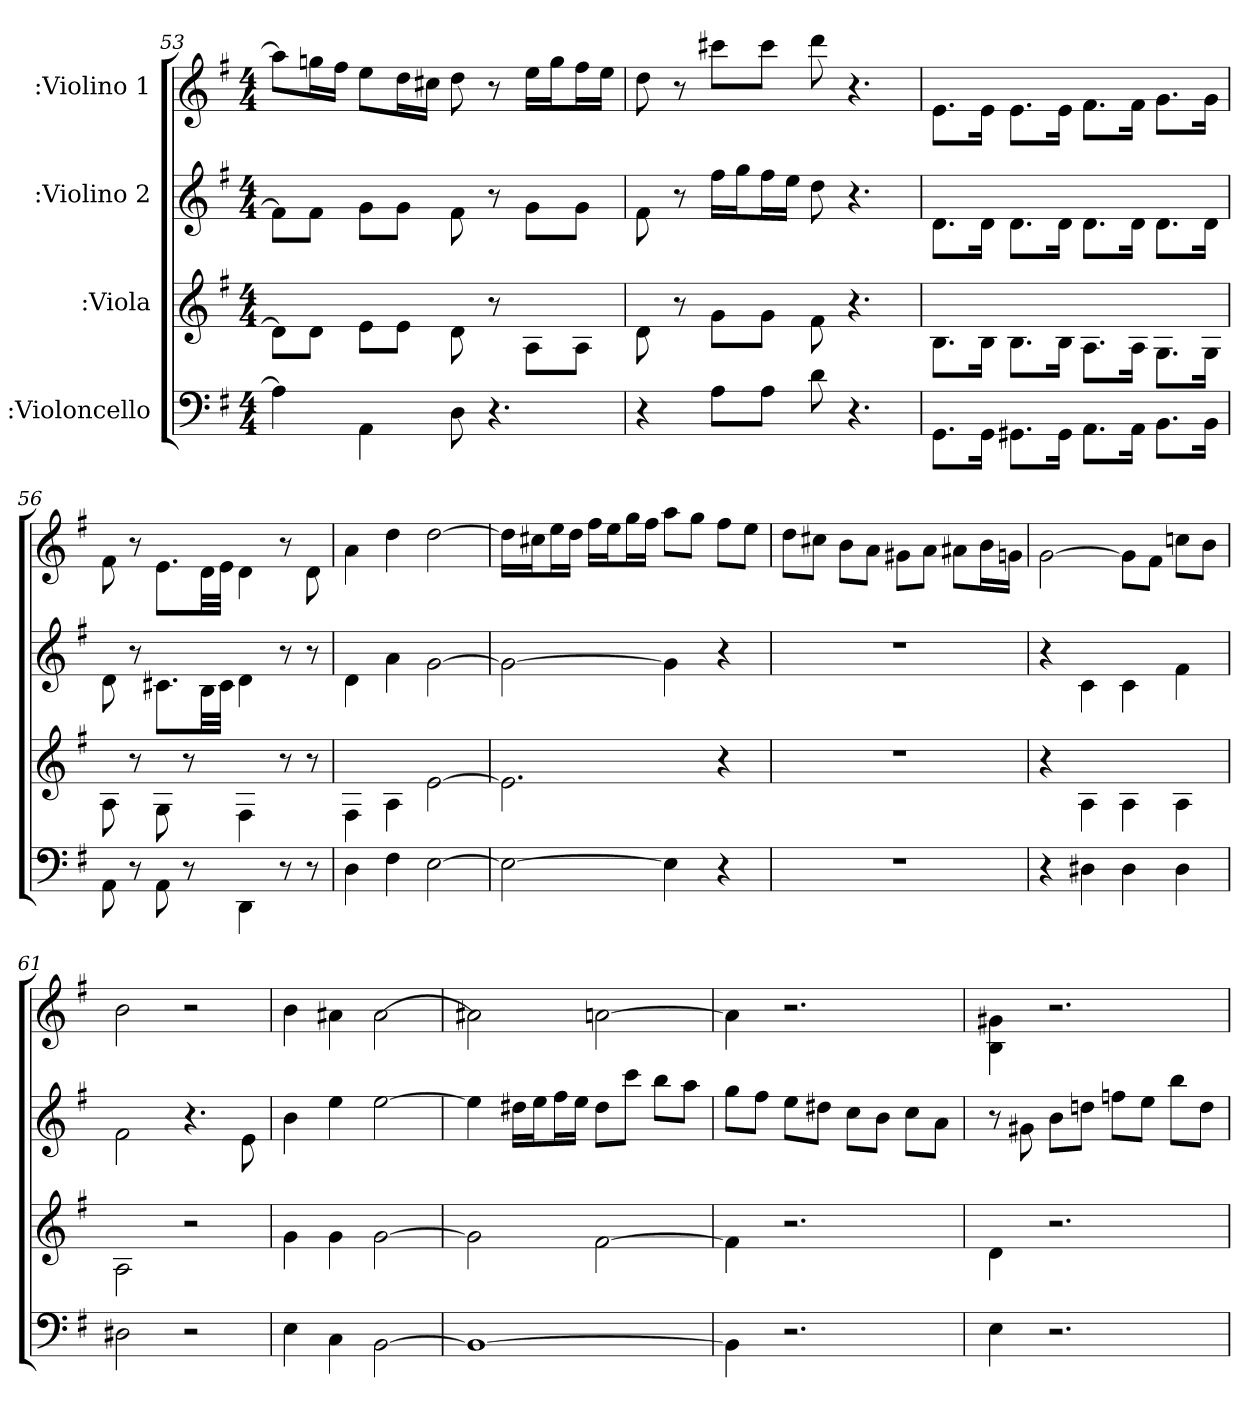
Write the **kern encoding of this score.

**kern	**kern	**kern	**kern
*part4	*part3	*part2	*part1
*staff4	*staff3	*staff2	*staff1
*I":Violoncello	*I":Viola	*I":Violino 2	*I":Violino 1
*k[f#]	*k[f#]	*k[f#]	*k[f#]
*G:	*G:	*G:	*G:
*M4/4	*M4/4	*M4/4	*M4/4
=53	=53	=53	=53
4A\]	8d\L]	8f#\L]	8aa\L]
.	8d\J	8f#\J	16ggn\L
.	.	.	16ff#\JJ
4AA\	8e\L	8g\L	8ee\L
.	8e\J	8g\J	16dd\L
.	.	.	16cc#X\JJ
8D\	8d\	8f#\	8dd\
4.r	8r	8r	8r
.	8A\L	8g\L	16ee\LL
.	.	.	16gg\J
.	8A\J	8g\J	16ff#\L
.	.	.	16ee\JJ
=54	=54	=54	=54
4r	8d\	8f#\	8dd\
.	8r	8r	8r
8A\L	8g\L	16ff#\LL	8ccc#X\L
.	.	16gg\J	.
8A\J	8g\J	16ff#\L	8ccc#\J
.	.	16ee\JJ	.
8d\	8f#\	8dd\	8ddd\
4.r	4.r	4.r	4.r
=55	=55	=55	=55
8.GG\L	8.B\L	8.d\L	8.e\L
16GG\Jk	16B\Jk	16d\Jk	16e\Jk
8.GG#X\L	8.B\L	8.d\L	8.e\L
16GG#\Jk	16B\Jk	16d\Jk	16e\Jk
8.AA\L	8.A\L	8.d\L	8.f#\L
16AA\Jk	16A\Jk	16d\Jk	16f#\Jk
8.BB\L	8.G\L	8.d\L	8.g\L
16BB\Jk	16G\Jk	16d\Jk	16g\Jk
=56	=56	=56	=56
8AA\	8A\	8d\	8f#\
8r	8r	8r	8r
8AA\	8G\	8.c#X\L	8.e\L
8r	8r	.	.
.	.	32B\LL	32d\LL
.	.	32c#\JJJ	32e\JJJ
4DD\	4F#\	4d\	4d\
8r	8r	8r	8r
8r	8r	8r	8d\
=57	=57	=57	=57
4D\	4F#\	4d\	4a\
4F#\	4A\	4a\	4dd\
[2E\	[2e\	[2g\	[2dd\
=58	=58	=58	=58
2E\_	2.e\]	2g\_	16dd\LL]
.	.	.	16cc#X\J
.	.	.	16ee\L
.	.	.	16dd\JJ
.	.	.	16ff#\LL
.	.	.	16ee\J
.	.	.	16gg\L
.	.	.	16ff#\JJ
4E\]	.	4g\]	8aa\L
.	.	.	8gg\J
4r	4r	4r	8ff#\L
.	.	.	8ee\J
=59	=59	=59	=59
1r	1r	1r	8dd\L
.	.	.	8cc#X\J
.	.	.	8b\L
.	.	.	8a\J
.	.	.	8g#X\L
.	.	.	8a\J
.	.	.	8a#X\L
.	.	.	16b\L
.	.	.	16gn\JJ
=60	=60	=60	=60
4r	4r	4r	[2g\
4D#X\	4A\	4c\	.
4D#\	4A\	4c\	8g\L]
.	.	.	8f#\J
4D#\	4A\	4f#\	8ccn\L
.	.	.	8b\J
=61	=61	=61	=61
2D#X\	2A\	2f#\	2b\
2r	2r	4.r	2r
.	.	8e\	.
=62	=62	=62	=62
4E\	4g\	4b\	4b\
4C\	4g\	4ee\	4a#X\
[2BB\	[2g\	[2ee\	[2a#\
=63	=63	=63	=63
1BB\_	2g\]	4ee\]	2a#X\]
.	.	16dd#X\LL	.
.	.	16ee\J	.
.	.	16ff#\L	.
.	.	16ee\JJ	.
.	[2f#\	8dd#\L	[2an\
.	.	8ccc\J	.
.	.	8bb\L	.
.	.	8aa\J	.
=64	=64	=64	=64
4BB\]	4f#\]	8gg\L	4a\]
.	.	8ff#\J	.
2.r	2.r	8ee\L	2.r
.	.	8dd#X\J	.
.	.	8cc\L	.
.	.	8b\J	.
.	.	8cc\L	.
.	.	8a\J	.
=65	=65	=65	=65
4E\	4d\	8r	4g#X\ 4B\
.	.	8g#X\	.
2.r	2.r	8b\L	2.r
.	.	8ddn\J	.
.	.	8ffn\L	.
.	.	8ee\J	.
.	.	8bb\L	.
.	.	8dd\J	.
=	=	=	=
*-	*-	*-	*-
